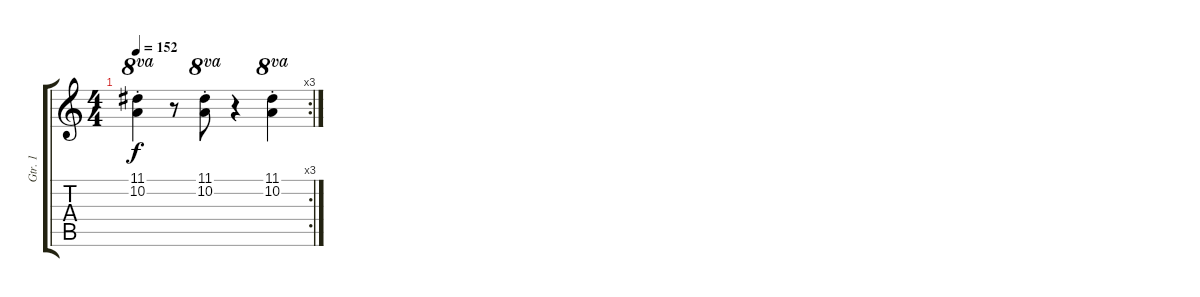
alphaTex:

\track ("Gtr. 1" "Gtr. 1") {instrument electricguitarclean}
\staff {score tabs}
\tuning (E4 B3 G3 D3 A2 E2) {hide}
\rc 3
\ts (4 4)
\tempo 152
\clef g2
\ks c
(11.1{st} 10.2{st}).4{ot 8va dy f} r.8 (11.1{st} 10.2{st}).8{ot 8va} r.4 (11.1{st} 10.2{st}).4{ot 8va}
